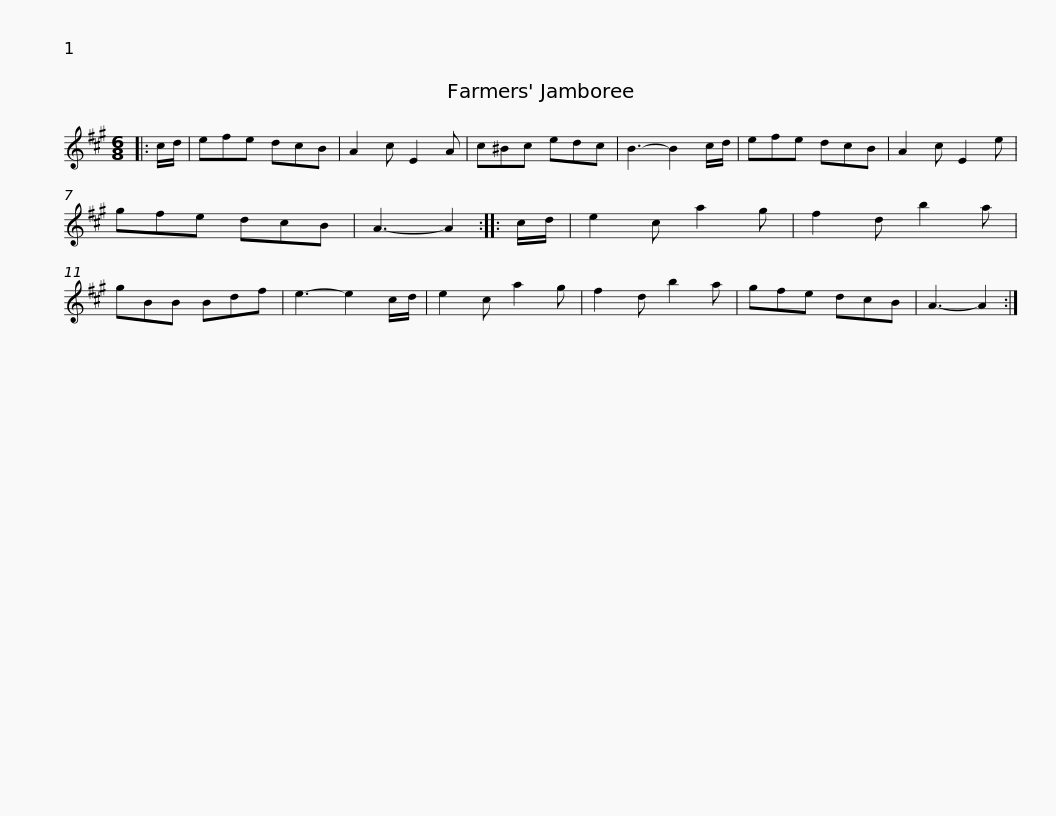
X:1
L:1/8
M:6/8
I:linebreak $
K:A
V:1 treble
V:1
|: c/d/ | efe dcB | A2 c E2 A | c^Bc edc | B3- B2 c/d/ | %5
 efe dcB | A2 c E2 e | gfe dcB |$ A3- A2 :: c/d/ | %10
 e2 c a2 g | f2 d b2 a | gBB Bdf | e3- e2 c/d/ | e2 c a2 g | %15
 f2 d b2 a | gfe dcB | A3- A2 :| %18
